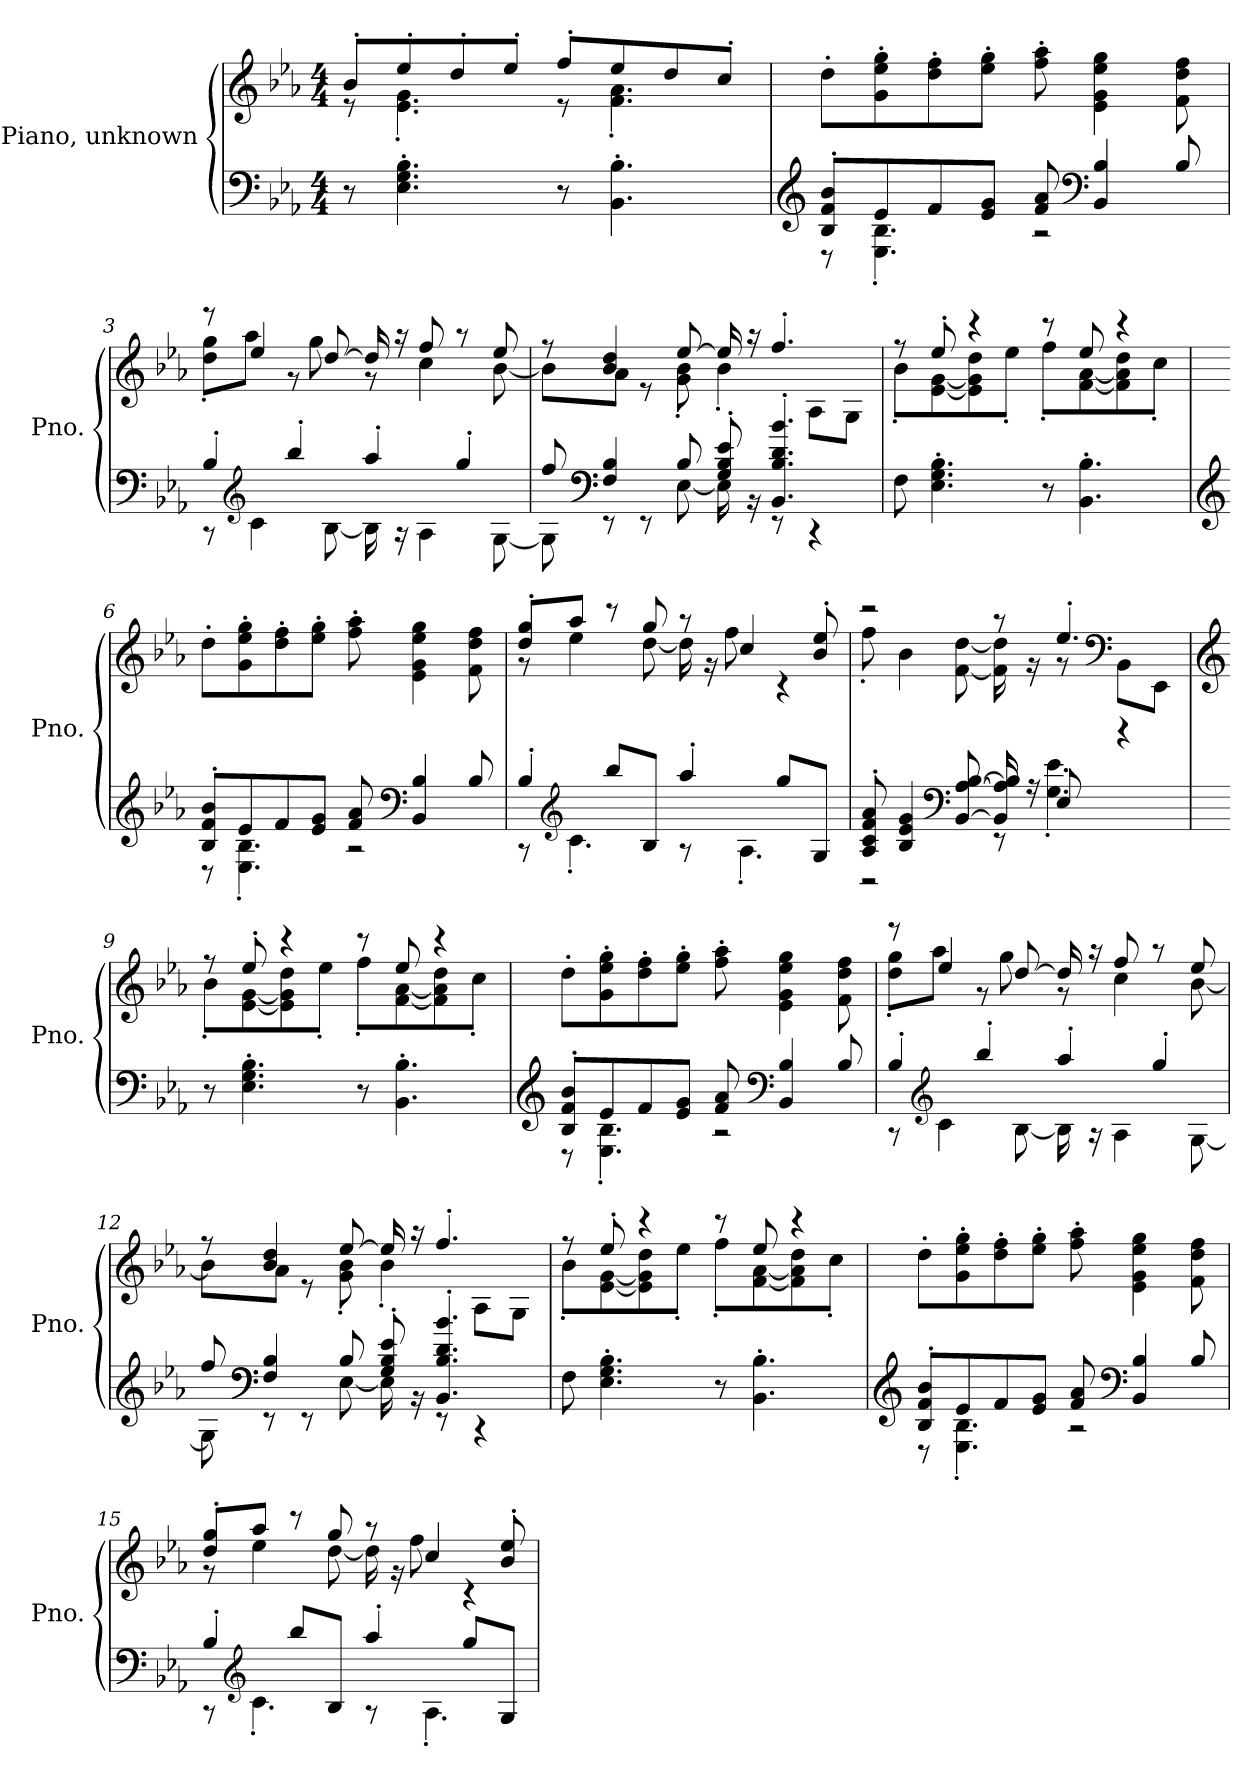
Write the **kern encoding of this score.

**kern	**kern
*part1	*part1
*staff2	*staff1
*I"Piano, unknown	*
*I'Pno.	*
*clefF4	*clefG2
*k[b-e-a-]	*k[b-e-a-]
*M4/4	*M4/4
*MM120	*MM120
=1	=1
*	*^
8r	8b-'/L	8r
4.E-\' 4.G\' 4.B-\'	8ee-'/	4.e-\' 4.g\'
.	8dd'/	.
.	8ee-'/J	.
8r	8ff'/L	8r
4.BB-\' 4.B-\'	8ee-/	4.f\' 4.a-\'
.	8dd/	.
.	8cc'/J	.
*	*v	*v
=2	=2
*clefG2	*
*^	*
8B-/' 8f/' 8b-/'L	8r	8dd'\L
8e-/	4.E-\' 4.B-\'	8g\' 8ee-\' 8gg\'
8f/	.	8dd\' 8ff\'
8e-/ 8g/J	.	8ee-\' 8gg\'J
8f/ 8a-/	2r	8ff\' 8aa-\'
*clefF4	*	*
4BB-/ 4B-/	.	4e-\ 4g\ 4ee-\ 4gg\
8B-/	.	8f\ 8dd\ 8ff\
=3	=3	=3
*	*	*^
4B-'/	8r	8r	8dd\' 8gg\'L
*clefG2	*	*	*
.	4c\	4ee-/	8aa-\J
4bb-'/	.	.	8r
.	[8B-\	[8dd/	8gg\
4aa-'/	16B-\]	16dd/]	8r
.	16r	16r	.
.	4A-\	8ff/	4cc\
4gg'/	.	8r	.
.	[8G\	8ee-/	[8b-\
!!LO:LB:g=z	!!
=4	=4	=4	=4
8ff/	8G\]	8r	8b-\L]
*clefF4	*	*	*
4F/ 4B-/	8r	4b-/ 4dd/	8a-\J
.	8r	.	8r
8B-/	[8E-\	[8ee-/	8g\' 8b-\'
8G/' 8B-/' 8e-/'	16E-\]	16ee-/]	4b-'\
.	16r	16r	.
4.BB-/' 4.B-/' 4.d/' 4.b-/'	8r	4.ff'/	.
.	4r	.	8A-\L
.	.	.	8G\J
*v	*v	*	*
=5	=5	=5
8F\	8r	8b-'\L
4.E-\' 4.G\' 4.B-\'	8ee-'/	[8e-\ [8g\
.	4r	8e-\] 8g\] 8dd\
.	.	8ee-'\J
8r	8r	8ff'\L
4.BB-\' 4.B-\'	8ee-/	[8f\ [8a-\
.	4r	8f\] 8a-\] 8dd\
.	.	8cc'\J
*	*v	*v
=6	=6
*clefG2	*
*^	*
8B-/' 8f/' 8b-/'L	8r	8dd'\L
8e-/	4.E-\' 4.B-\'	8g\' 8ee-\' 8gg\'
8f/	.	8dd\' 8ff\'
8e-/ 8g/J	.	8ee-\' 8gg\'J
8f/ 8a-/	2r	8ff\' 8aa-\'
*clefF4	*	*
4BB-/ 4B-/	.	4e-\ 4g\ 4ee-\ 4gg\
8B-/	.	8f\ 8dd\ 8ff\
!!LO:LB:g=z
=7	=7	=7
*	*	*^
4B-'/	8r	8dd/' 8gg/'L	8r
*clefG2	*	*	*
.	4.c'\	8aa-/J	4ee-\
8bb-/L	.	8r	.
8B-/J	.	8gg/	[8dd\
4aa-'/	8r	8r	16dd\]
.	.	.	16r
.	4.A-'\	4cc/	8ff\
8gg/L	.	.	4r
8G/J	.	8b-/' 8ee-/'	.
=8	=8	=8	=8
8A-/' 8c/' 8f/' 8a-/'	2r	2r	8ff'\
4B-/ 4e-/ 4g/	.	.	4b-\
*clefF4	*	*	*
[8BB-/ [8A-/ [8B-/	.	.	[8f\ [8dd\
16BB-/] 16A-/] 16B-/]	8r	8r	16f\] 16dd\]
16r	.	.	16r
8E-/	4.G\' 4.e-\'	4.ee-'/	8r
*	*	*clefF4	*
4r	.	.	8BB-\L
.	.	.	8EE-\J
*v	*v	*	*
=9	=9	=9
*	*clefG2	*
8r	8r	8b-'\L
4.E-\' 4.G\' 4.B-\'	8ee-'/	[8e-\ [8g\
.	4r	8e-\] 8g\] 8dd\
.	.	8ee-'\J
8r	8r	8ff'\L
4.BB-\' 4.B-\'	8ee-/	[8f\ [8a-\
.	4r	8f\] 8a-\] 8dd\
.	.	8cc'\J
*	*v	*v
!!LO:LB:g=z
=10	=10
*clefG2	*
*^	*
8B-/' 8f/' 8b-/'L	8r	8dd'\L
8e-/	4.E-\' 4.B-\'	8g\' 8ee-\' 8gg\'
8f/	.	8dd\' 8ff\'
8e-/ 8g/J	.	8ee-\' 8gg\'J
8f/ 8a-/	2r	8ff\' 8aa-\'
*clefF4	*	*
4BB-/ 4B-/	.	4e-\ 4g\ 4ee-\ 4gg\
8B-/	.	8f\ 8dd\ 8ff\
=11	=11	=11
*	*	*^
4B-'/	8r	8r	8dd\' 8gg\'L
*clefG2	*	*	*
.	4c\	4ee-/	8aa-\J
4bb-'/	.	.	8r
.	[8B-\	[8dd/	8gg\
4aa-'/	16B-\]	16dd/]	8r
.	16r	16r	.
.	4A-\	8ff/	4cc\
4gg'/	.	8r	.
.	[8G\	8ee-/	[8b-\
=12	=12	=12	=12
8ff/	8G\]	8r	8b-\L]
*clefF4	*	*	*
4F/ 4B-/	8r	4b-/ 4dd/	8a-\J
.	8r	.	8r
8B-/	[8E-\	[8ee-/	8g\' 8b-\'
8G/' 8B-/' 8e-/'	16E-\]	16ee-/]	4b-'\
.	16r	16r	.
4.BB-/' 4.B-/' 4.d/' 4.b-/'	8r	4.ff'/	.
.	4r	.	8A-\L
.	.	.	8G\J
*v	*v	*	*
!!LO:LB:g=z	!!
=13	=13	=13
8F\	8r	8b-'\L
4.E-\' 4.G\' 4.B-\'	8ee-'/	[8e-\ [8g\
.	4r	8e-\] 8g\] 8dd\
.	.	8ee-'\J
8r	8r	8ff'\L
4.BB-\' 4.B-\'	8ee-/	[8f\ [8a-\
.	4r	8f\] 8a-\] 8dd\
.	.	8cc'\J
*	*v	*v
=14	=14
*clefG2	*
*^	*
8B-/' 8f/' 8b-/'L	8r	8dd'\L
8e-/	4.E-\' 4.B-\'	8g\' 8ee-\' 8gg\'
8f/	.	8dd\' 8ff\'
8e-/ 8g/J	.	8ee-\' 8gg\'J
8f/ 8a-/	2r	8ff\' 8aa-\'
*clefF4	*	*
4BB-/ 4B-/	.	4e-\ 4g\ 4ee-\ 4gg\
8B-/	.	8f\ 8dd\ 8ff\
=15	=15	=15
*	*	*^
4B-'/	8r	8dd/' 8gg/'L	8r
*clefG2	*	*	*
.	4.c'\	8aa-/J	4ee-\
8bb-/L	.	8r	.
8B-/J	.	8gg/	[8dd\
4aa-'/	8r	8r	16dd\]
.	.	.	16r
.	4.A-'\	4cc/	8ff\
8gg/L	.	.	4r
8G/J	.	8b-/' 8ee-/'	.
*v	*v	*	*
*	*v	*v
=	=
*-	*-
